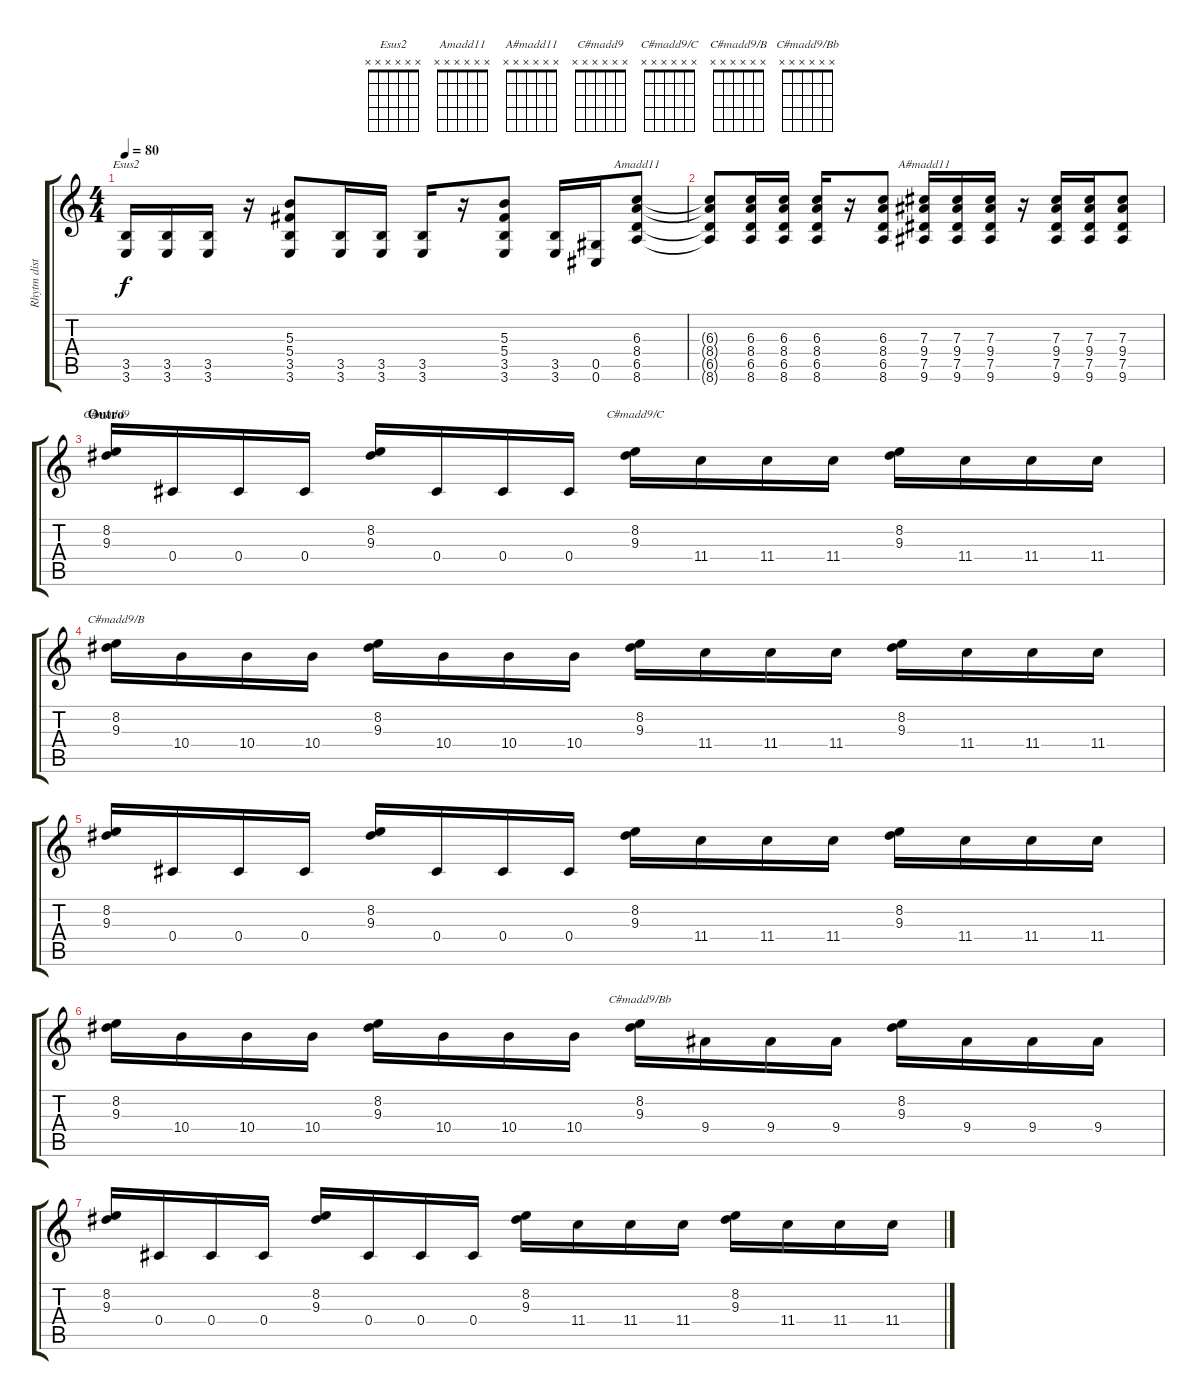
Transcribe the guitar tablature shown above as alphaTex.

\track ("Rhytm dist." "Rhytm dist") {instrument distortionguitar}
\staff {score tabs}
\tuning (Db4 Ab3 Gb3 Db3 Ab2 Db2) {hide}
\chord ("Esus2" x x x x x x) {firstfret 0}
\chord ("Amadd11" x x x x x x) {firstfret 0}
\chord ("A#madd11" x x x x x x) {firstfret 0}
\chord ("C#madd9" x x x x x x) {firstfret 0}
\chord ("C#madd9/C" x x x x x x) {firstfret 0}
\chord ("C#madd9/B" x x x x x x) {firstfret 0}
\chord ("C#madd9/Bb" x x x x x x) {firstfret 0}
\ts (4 4)
\tempo 80
\clef g2
\ks c
(3.5 3.6).16{ch "Esus2" dy f} (3.5 3.6).16 (3.5 3.6).16 r.16 (5.3 5.4 3.5 3.6).8 (3.5 3.6).16 (3.5 3.6).16 (3.5 3.6).16 r.16 (5.3 5.4 3.5 3.6).8 (3.5 3.6).16 (0.5 0.6).16 (6.3 8.4 6.5 8.6).8{ch "Amadd11"} |
(6.3{t} 8.4{t} 6.5{t} 8.6{t}).8 (6.3 8.4 6.5 8.6).16 (6.3 8.4 6.5 8.6).16 (6.3 8.4 6.5 8.6).16 r.16 (6.3 8.4 6.5 8.6).8 (7.3 9.4 7.5 9.6).16{ch "A#madd11"} (7.3 9.4 7.5 9.6).16 (7.3 9.4 7.5 9.6).16 r.16 (7.3 9.4 7.5 9.6).16 (7.3 9.4 7.5 9.6).16 (7.3 9.4 7.5 9.6).8 |
\section ("" "Outro")
(8.2 9.3).16{ch "C#madd9"} 0.4.16 0.4.16 0.4.16 (8.2 9.3).16 0.4.16 0.4.16 0.4.16 (8.2 9.3).16{ch "C#madd9/C"} 11.4.16 11.4.16 11.4.16 (8.2 9.3).16 11.4.16 11.4.16 11.4.16 |
(8.2 9.3).16{ch "C#madd9/B"} 10.4.16 10.4.16 10.4.16 (8.2 9.3).16 10.4.16 10.4.16 10.4.16 (8.2 9.3).16 11.4.16 11.4.16 11.4.16 (8.2 9.3).16 11.4.16 11.4.16 11.4.16 |
(8.2 9.3).16 0.4.16 0.4.16 0.4.16 (8.2 9.3).16 0.4.16 0.4.16 0.4.16 (8.2 9.3).16 11.4.16 11.4.16 11.4.16 (8.2 9.3).16 11.4.16 11.4.16 11.4.16 |
(8.2 9.3).16 10.4.16 10.4.16 10.4.16 (8.2 9.3).16 10.4.16 10.4.16 10.4.16 (8.2 9.3).16{ch "C#madd9/Bb"} 9.4.16 9.4.16 9.4.16 (8.2 9.3).16 9.4.16 9.4.16 9.4.16 |
(8.2 9.3).16 0.4.16 0.4.16 0.4.16 (8.2 9.3).16 0.4.16 0.4.16 0.4.16 (8.2 9.3).16 11.4.16 11.4.16 11.4.16 (8.2 9.3).16 11.4.16 11.4.16 11.4.16
